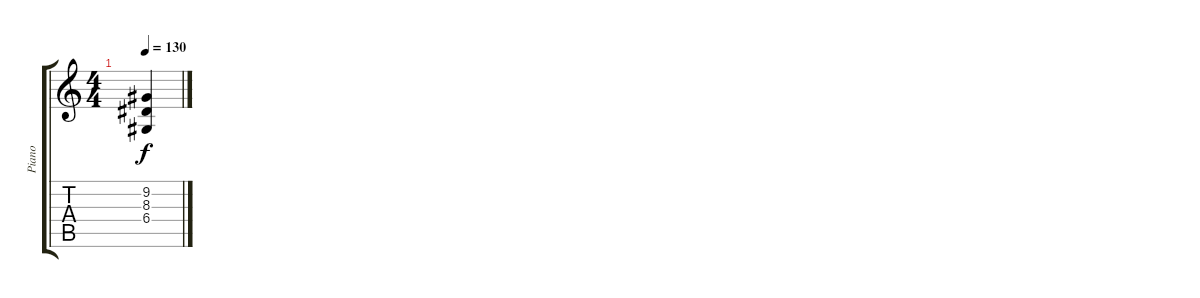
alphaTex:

\track ("Piano" "Piano") {instrument brightacousticpiano}
\staff {score tabs}
\tuning (E4 B3 G3 D3 A2 E2) {hide}
\ts (4 4)
\tempo 130
\clef g2
\ks c
(9.2{t} 8.3{t} 6.4{t}).4{dy f}
